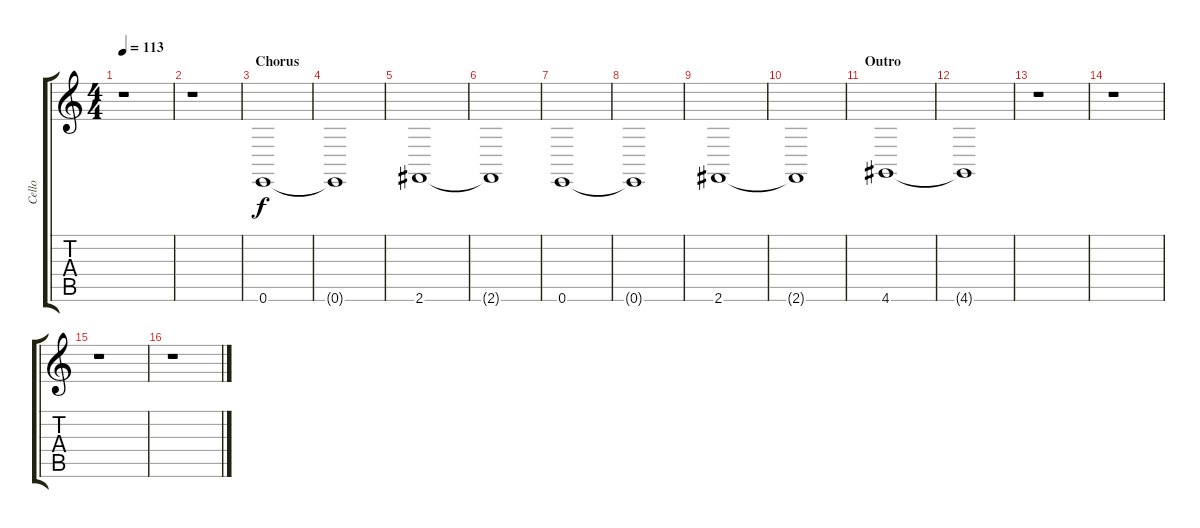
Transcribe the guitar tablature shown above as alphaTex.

\track ("Cello" "Cello") {instrument cello}
\staff {score tabs}
\tuning (E4 B3 G3 D3 A2 E2) {hide}
\ts (4 4)
\tempo 113
\clef g2
\ks c
r.1{dy f} |
r.1 |
\section ("" "Chorus")
0.6.1 |
0.6{t}.1 |
2.6.1 |
2.6{t}.1 |
0.6.1 |
0.6{t}.1 |
2.6.1 |
2.6{t}.1 |
\section ("" "Outro")
4.6.1 |
4.6{t}.1 |
r.1 |
r.1 |
r.1 |
r.1
